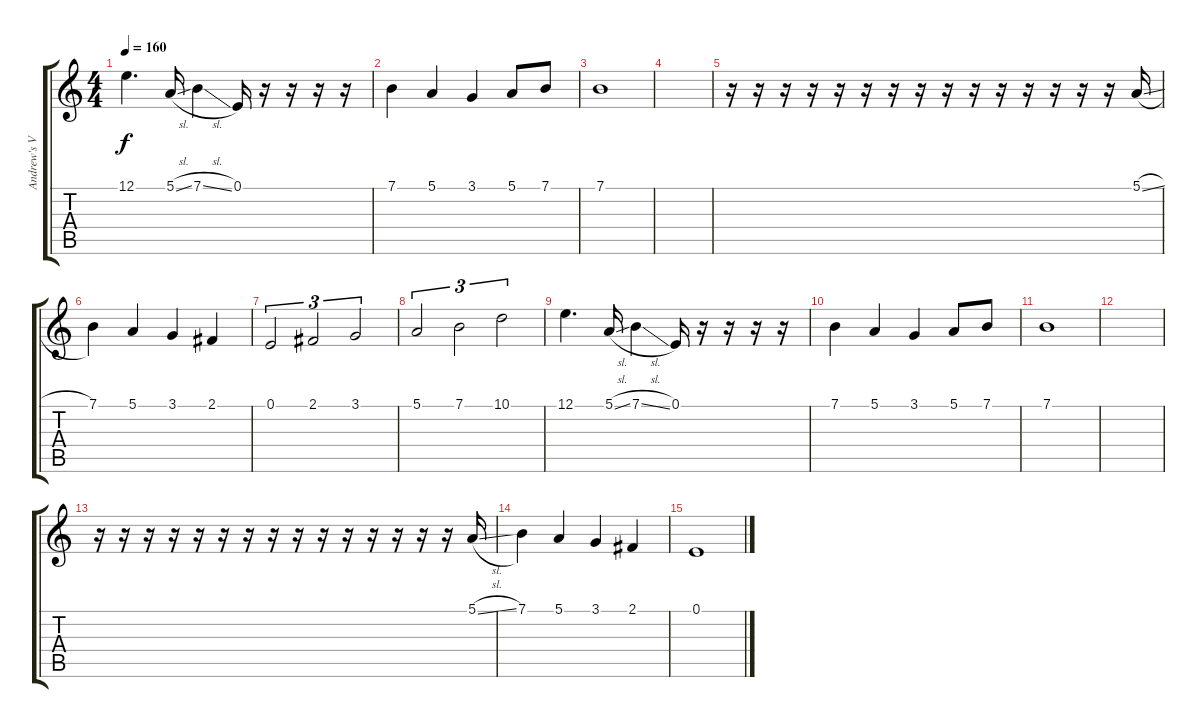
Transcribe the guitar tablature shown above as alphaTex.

\track ("Andrew's Voice" "Andrew's V") {instrument stringensemble1}
\staff {score tabs}
\tuning (E4 B3 G3 D3 A2 E2) {hide}
\ts (4 4)
\tempo 160
\clef g2
\ks c
12.1.4{d dy f} 5.1{sl}.16 7.1{sl}.4 0.1.16 r.16 r.16 r.16 r.16 |
7.1.4 5.1.4 3.1.4 5.1.8 7.1.8 |
7.1.1 |
|
r.16 r.16 r.16 r.16 r.16 r.16 r.16 r.16 r.16 r.16 r.16 r.16 r.16 r.16 r.16 5.1{sl}.16 |
7.1.4 5.1.4 3.1.4 2.1.4 |
0.1.2{tu (3 2)} 2.1.2{tu (3 2)} 3.1.2{tu (3 2)} |
5.1.2{tu (3 2)} 7.1.2{tu (3 2)} 10.1.2{tu (3 2)} |
12.1.4{d} 5.1{sl}.16 7.1{sl}.4 0.1.16 r.16 r.16 r.16 r.16 |
7.1.4 5.1.4 3.1.4 5.1.8 7.1.8 |
7.1.1 |
|
r.16 r.16 r.16 r.16 r.16 r.16 r.16 r.16 r.16 r.16 r.16 r.16 r.16 r.16 r.16 5.1{sl}.16 |
7.1.4 5.1.4 3.1.4 2.1.4 |
0.1.1
